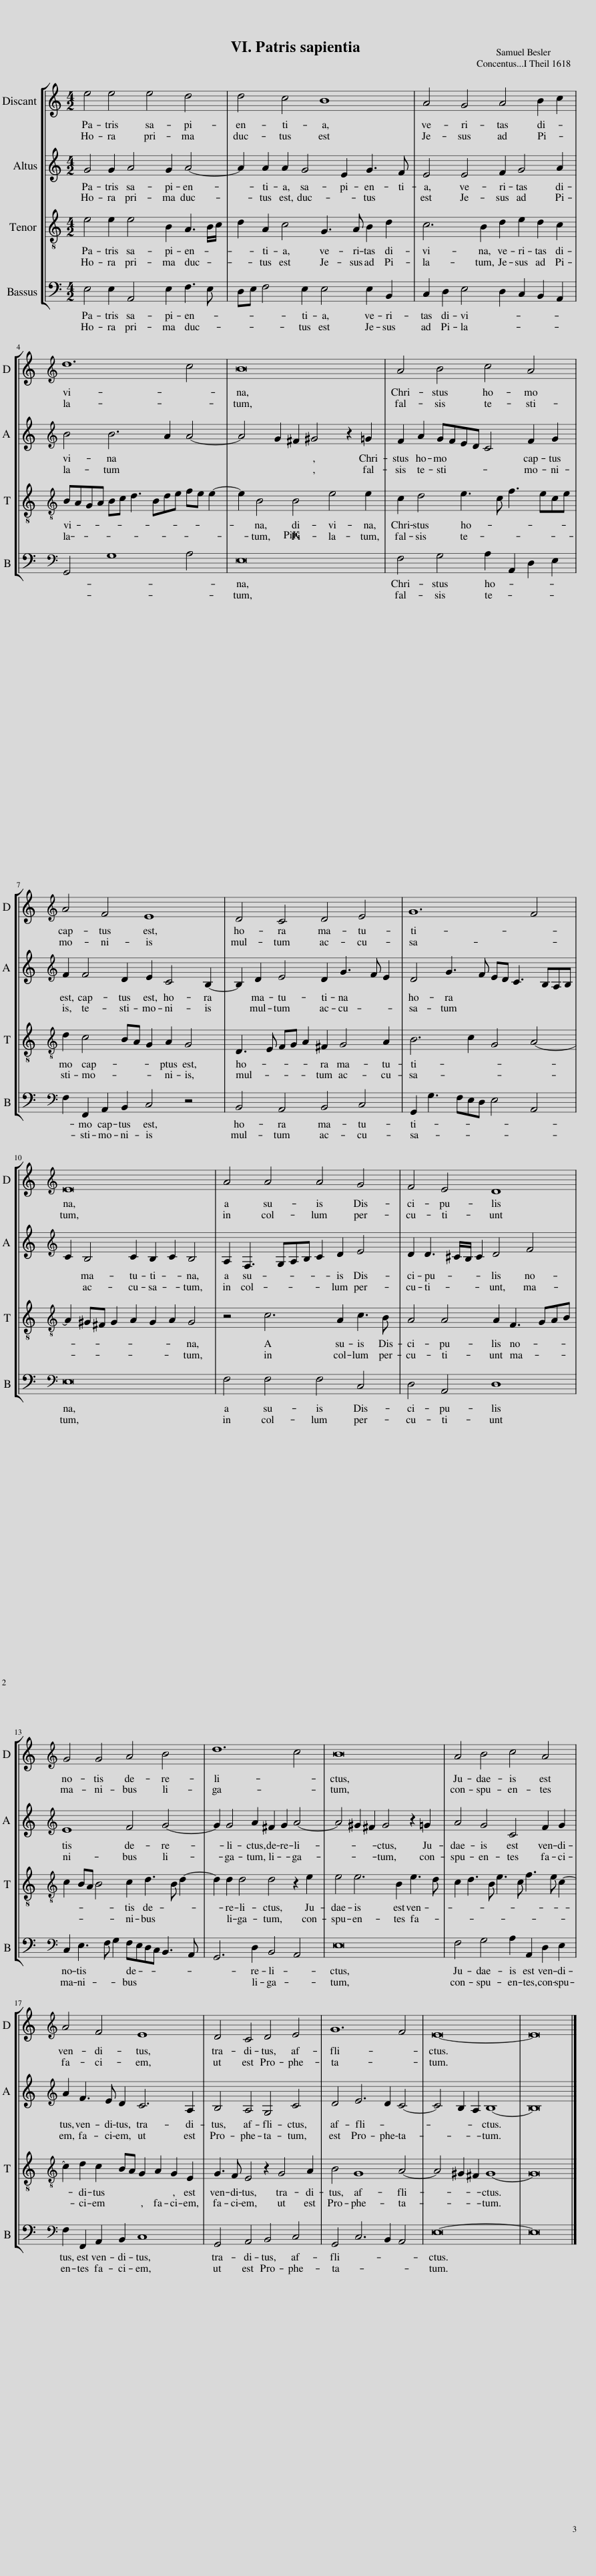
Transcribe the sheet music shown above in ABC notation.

X:1
%%score [ 1 2 3 4 ]
L:1/8
M:4/2
I:linebreak $
K:C
V:1 treble
V:2 treble
V:3 treble-8
V:4 bass
V:1
 e4 e4 e4 d4 | d4 c4 B8 | A4 G4 A4 B2 c2 |$[K:treble] d12 c4 | B16 | %5
 A4 B4 c4 A4 |$[K:treble] A4 F4 E8 | D4 C4 D4 E4 | G12 F4 |$[K:treble] E16 | %10
 A4 A4 A4 G4 | F4 E4 D8 |$[K:treble] G4 G4 A4 B4 | d12 c4 | B16 | %15
 A4 B4 c4 A4 |$[K:treble] A4 F4 E8 | D4 C4 D4 E4 | G12 F4 | E16- | %20
 E16 |] %21
V:2
 G4 G2 A4 G2 A4- | A2 A2 A2 G4 E2 G3 F | E4 E4 F2 G4 A2 |$[K:treble] B4 B6 A2 A4- | A4 G2 ^F2 ^G4 z2 =G2 | %5
 F2 A2 GFED C4 F2 G2 |$[K:treble] F2 F4 D2 E2 C4 B,2- | B,2 D2 E4 D2 G3 F E2 | D4 G3 F ED C3 B,A,B, |$[K:treble] C2 B,4 C2 B,2 C2 B,4 | %10
 A,2 F,3 G,A,B, C2 D2 E4 | D2 D3 ^C/B,/ C2 D4 F4 |$[K:treble] E8 F4 G4- | G2 G4 A2 ^F2 G2 A4- | A4 ^G2 ^F2 G4 z2 =G2 | %15
 A4 G4 C4 F2 G2 |$[K:treble] A2 F3 E D2 C6 A,2 | B,4 A,4 G,4 C4 | D4 E6 D2 C4- | C4 B,2 A,2 B,8- | %20
 B,16 |] %21
V:3
 e4 e2 e4 B2 A3 B/c/ | d2 A2 c4 G3 A B2 d2 | c6 B2 d2 e2 d2 c2 |$[K:treble-8] BAGA Bc d3 Bde fe e2- | e2 B4 B4 e4 e2 | %5
 c2 d4 e3 c f3 ece |$[K:treble-8] d2 c4 BA G2 A2 G4 | D3 E FG A2 ^F2 G4 A2 | B6 c2 G4 A4- |$[K:treble-8] A2 ^G^F G2 A2 G2 A2 G4 | %10
 z4 c6 A2 c3 B | A4 A4 A2 F3 GAB |$[K:treble-8] c2 BA B4 c2 d3 B d2- | d2 d2 d4 d4 z2 e2 | e4 e6 B2 e3 d | %15
 c2 d3 B e3 c f3 e c2- |$[K:treble-8] c2 d2 c2 BA G2 A2 G2 E2 | G3 F E4 z2 G4 A2 | B4 G8 A4- | A4 ^G2 ^F2 G8- | %20
 G16 |] %21
V:4
 E,4 E,2 A,,4 E,2 F,3 E, | D,E, F,4 E,2 E,4 E,2 B,,2 | C,2 D,2 E,4 D,2 C,2 B,,2 A,,2 |$[K:bass] G,,4 G,8 A,4 | E,16 | %5
 F,4 G,4 A,2 A,,2 D,2 E,2 |$[K:bass] F,2 F,,2 A,,2 B,,2 C,4 z4 | B,,4 A,,4 B,,4 C,4 | G,,2 G,3 F,E,D, E,4 A,,4 |$[K:bass] E,16 | %10
 F,4 F,4 F,4 C,4 | D,4 A,,4 D,8 |$[K:bass] C,2 E,3 F, G,2 F,E,D,C, B,,3 A,, | G,,6 D,2 B,,4 A,,4 | E,16 | %15
 F,4 G,4 A,2 A,,2 D,2 E,2 |$[K:bass] F,2 F,,2 A,,2 B,,2 C,8 | G,,4 A,,4 B,,4 C,4 | G,,4 C,6 B,,2 A,,4 | E,16- | %20
 E,16 |] %21
